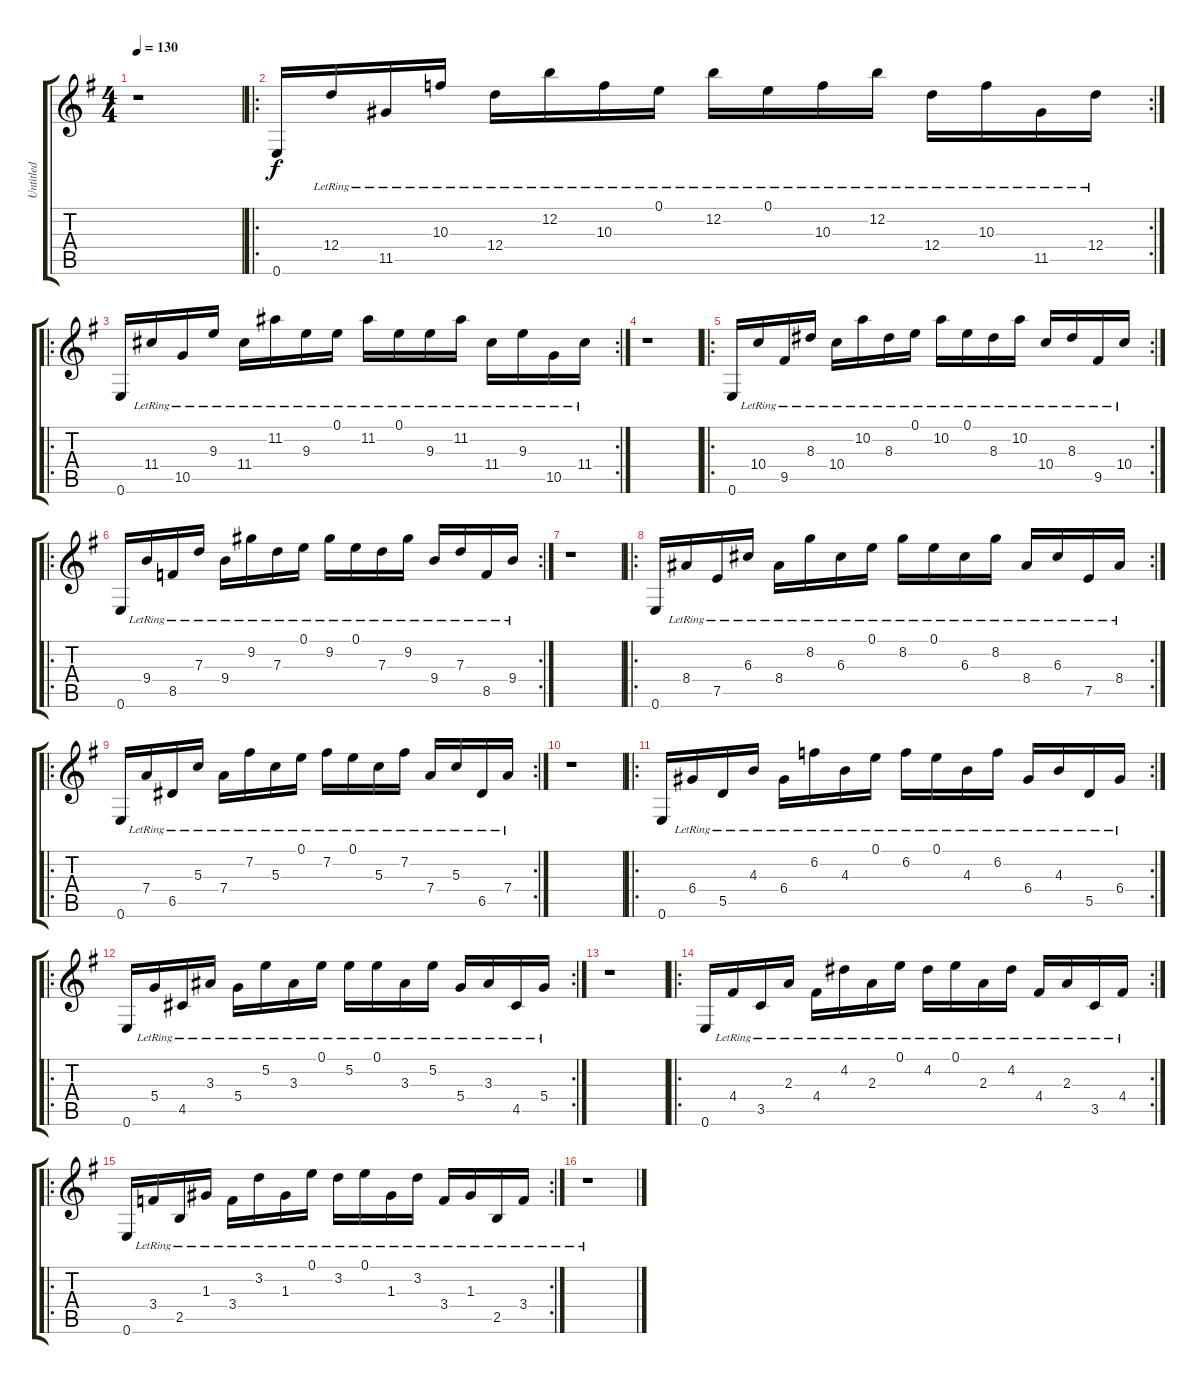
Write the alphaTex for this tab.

\track ("Untitled" "Untitled") {instrument acousticguitarnylon}
\staff {score tabs}
\tuning (E4 B3 G3 D3 A2 E2) {hide}
\ts (4 4)
\tempo 130
\clef g2
\ks g
r.1{dy f} |
\ro
\rc 2
0.6.16 12.4{lr}.16 11.5{lr}.16 10.3{lr}.16 12.4{lr}.16 12.2{lr}.16 10.3{lr}.16 0.1{lr}.16 12.2{lr}.16 0.1{lr}.16 10.3{lr}.16 12.2{lr}.16 12.4{lr}.16 10.3{lr}.16 11.5{lr}.16 12.4{lr}.16 |
\ro
\rc 2
0.6.16 11.4{lr}.16 10.5{lr}.16 9.3{lr}.16 11.4{lr}.16 11.2{lr}.16 9.3{lr}.16 0.1{lr}.16 11.2{lr}.16 0.1{lr}.16 9.3{lr}.16 11.2{lr}.16 11.4{lr}.16 9.3{lr}.16 10.5{lr}.16 11.4{lr}.16 |
r.1 |
\ro
\rc 2
0.6.16 10.4{lr}.16 9.5{lr}.16 8.3{lr}.16 10.4{lr}.16 10.2{lr}.16 8.3{lr}.16 0.1{lr}.16 10.2{lr}.16 0.1{lr}.16 8.3{lr}.16 10.2{lr}.16 10.4{lr}.16 8.3{lr}.16 9.5{lr}.16 10.4{lr}.16 |
\ro
\rc 2
0.6.16 9.4{lr}.16 8.5{lr}.16 7.3{lr}.16 9.4{lr}.16 9.2{lr}.16 7.3{lr}.16 0.1{lr}.16 9.2{lr}.16 0.1{lr}.16 7.3{lr}.16 9.2{lr}.16 9.4{lr}.16 7.3{lr}.16 8.5{lr}.16 9.4{lr}.16 |
r.1 |
\ro
\rc 2
0.6.16 8.4{lr}.16 7.5{lr}.16 6.3{lr}.16 8.4{lr}.16 8.2{lr}.16 6.3{lr}.16 0.1{lr}.16 8.2{lr}.16 0.1{lr}.16 6.3{lr}.16 8.2{lr}.16 8.4{lr}.16 6.3{lr}.16 7.5{lr}.16 8.4{lr}.16 |
\ro
\rc 2
0.6.16 7.4{lr}.16 6.5{lr}.16 5.3{lr}.16 7.4{lr}.16 7.2{lr}.16 5.3{lr}.16 0.1{lr}.16 7.2{lr}.16 0.1{lr}.16 5.3{lr}.16 7.2{lr}.16 7.4{lr}.16 5.3{lr}.16 6.5{lr}.16 7.4{lr}.16 |
r.1 |
\ro
\rc 2
0.6.16 6.4{lr}.16 5.5{lr}.16 4.3{lr}.16 6.4{lr}.16 6.2{lr}.16 4.3{lr}.16 0.1{lr}.16 6.2{lr}.16 0.1{lr}.16 4.3{lr}.16 6.2{lr}.16 6.4{lr}.16 4.3{lr}.16 5.5{lr}.16 6.4{lr}.16 |
\ro
\rc 2
0.6.16 5.4{lr}.16 4.5{lr}.16 3.3{lr}.16 5.4{lr}.16 5.2{lr}.16 3.3{lr}.16 0.1{lr}.16 5.2{lr}.16 0.1{lr}.16 3.3{lr}.16 5.2{lr}.16 5.4{lr}.16 3.3{lr}.16 4.5{lr}.16 5.4{lr}.16 |
r.1 |
\ro
\rc 2
0.6.16 4.4{lr}.16 3.5{lr}.16 2.3{lr}.16 4.4{lr}.16 4.2{lr}.16 2.3{lr}.16 0.1{lr}.16 4.2{lr}.16 0.1{lr}.16 2.3{lr}.16 4.2{lr}.16 4.4{lr}.16 2.3{lr}.16 3.5{lr}.16 4.4{lr}.16 |
\ro
\rc 2
0.6.16 3.4{lr}.16 2.5{lr}.16 1.3{lr}.16 3.4{lr}.16 3.2{lr}.16 1.3{lr}.16 0.1{lr}.16 3.2{lr}.16 0.1{lr}.16 1.3{lr}.16 3.2{lr}.16 3.4{lr}.16 1.3{lr}.16 2.5{lr}.16 3.4{lr}.16 |
r.1
